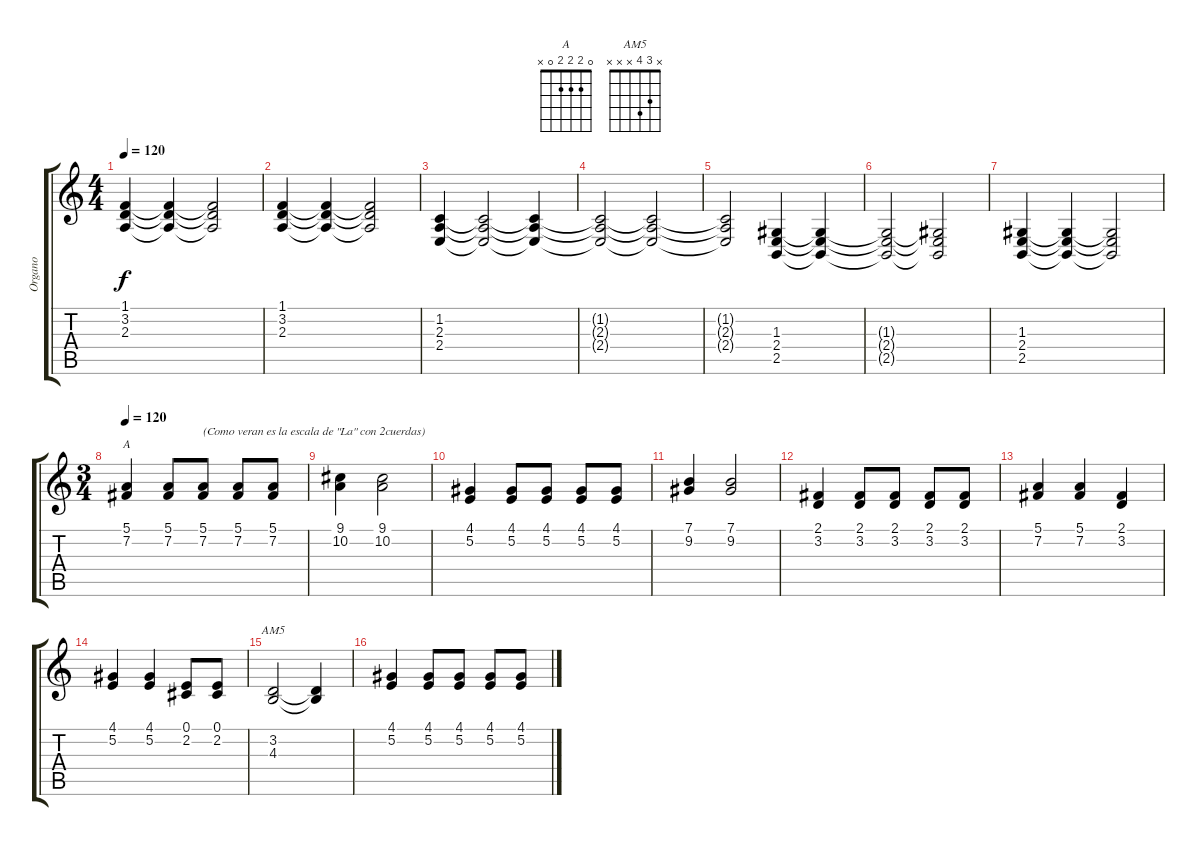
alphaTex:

\track ("Organo" "Organo") {instrument drawbarorgan}
\staff {score tabs}
\tuning (E4 B3 G3 D3 A2 E2) {hide}
\chord ("A" 0 2 2 2 0 x)
\chord ("AM5" x 3 4 x x x)
\ts (4 4)
\tempo 120
\clef g2
\ks c
(1.1 3.2 2.3).4{dy f} (1.1{t} 3.2{t} 2.3{t}).4 (1.1{t} 3.2{t} 2.3{t}).2 |
(1.1 3.2 2.3).4 (1.1{t} 3.2{t} 2.3{t}).4 (1.1{t} 3.2{t} 2.3{t}).2 |
(1.2 2.3 2.4).4 (1.2{t} 2.3{t} 2.4{t}).2 (1.2{t} 2.3{t} 2.4{t}).4 |
(1.2{t} 2.3{t} 2.4{t}).2 (1.2{t} 2.3{t} 2.4{t}).2 |
(1.2{t} 2.3{t} 2.4{t}).2 (1.3 2.4 2.5).4 (1.3{t} 2.4{t} 2.5{t}).4 |
(1.3{t} 2.4{t} 2.5{t}).2 (1.3{t} 2.4{t} 2.5{t}).2 |
(1.3 2.4 2.5).4 (1.3{t} 2.4{t} 2.5{t}).4 (1.3{t} 2.4{t} 2.5{t}).2 |
\ts (3 4)
\tempo 120
(5.1 7.2).4{ch "A" volume 13 instrument drawbarorgan} (5.1 7.2).8 (5.1 7.2).8{txt "(Como veran es la escala de \"La\" con 2cuerdas) "} (5.1 7.2).8 (5.1 7.2).8 |
(9.1 10.2).4 (9.1 10.2).2 |
(4.1 5.2).4 (4.1 5.2).8 (4.1 5.2).8 (4.1 5.2).8 (4.1 5.2).8 |
(7.1 9.2).4 (7.1 9.2).2 |
(2.1 3.2).4 (2.1 3.2).8 (2.1 3.2).8 (2.1 3.2).8 (2.1 3.2).8 |
(5.1 7.2).4 (5.1 7.2).4 (2.1 3.2).4 |
(4.1 5.2).4 (4.1 5.2).4 (0.1 2.2).8 (0.1 2.2).8 |
(3.2 4.3).2{ch "AM5"} (3.2{t} 4.3{t}).4 |
(4.1 5.2).4 (4.1 5.2).8 (4.1 5.2).8 (4.1 5.2).8 (4.1 5.2).8
